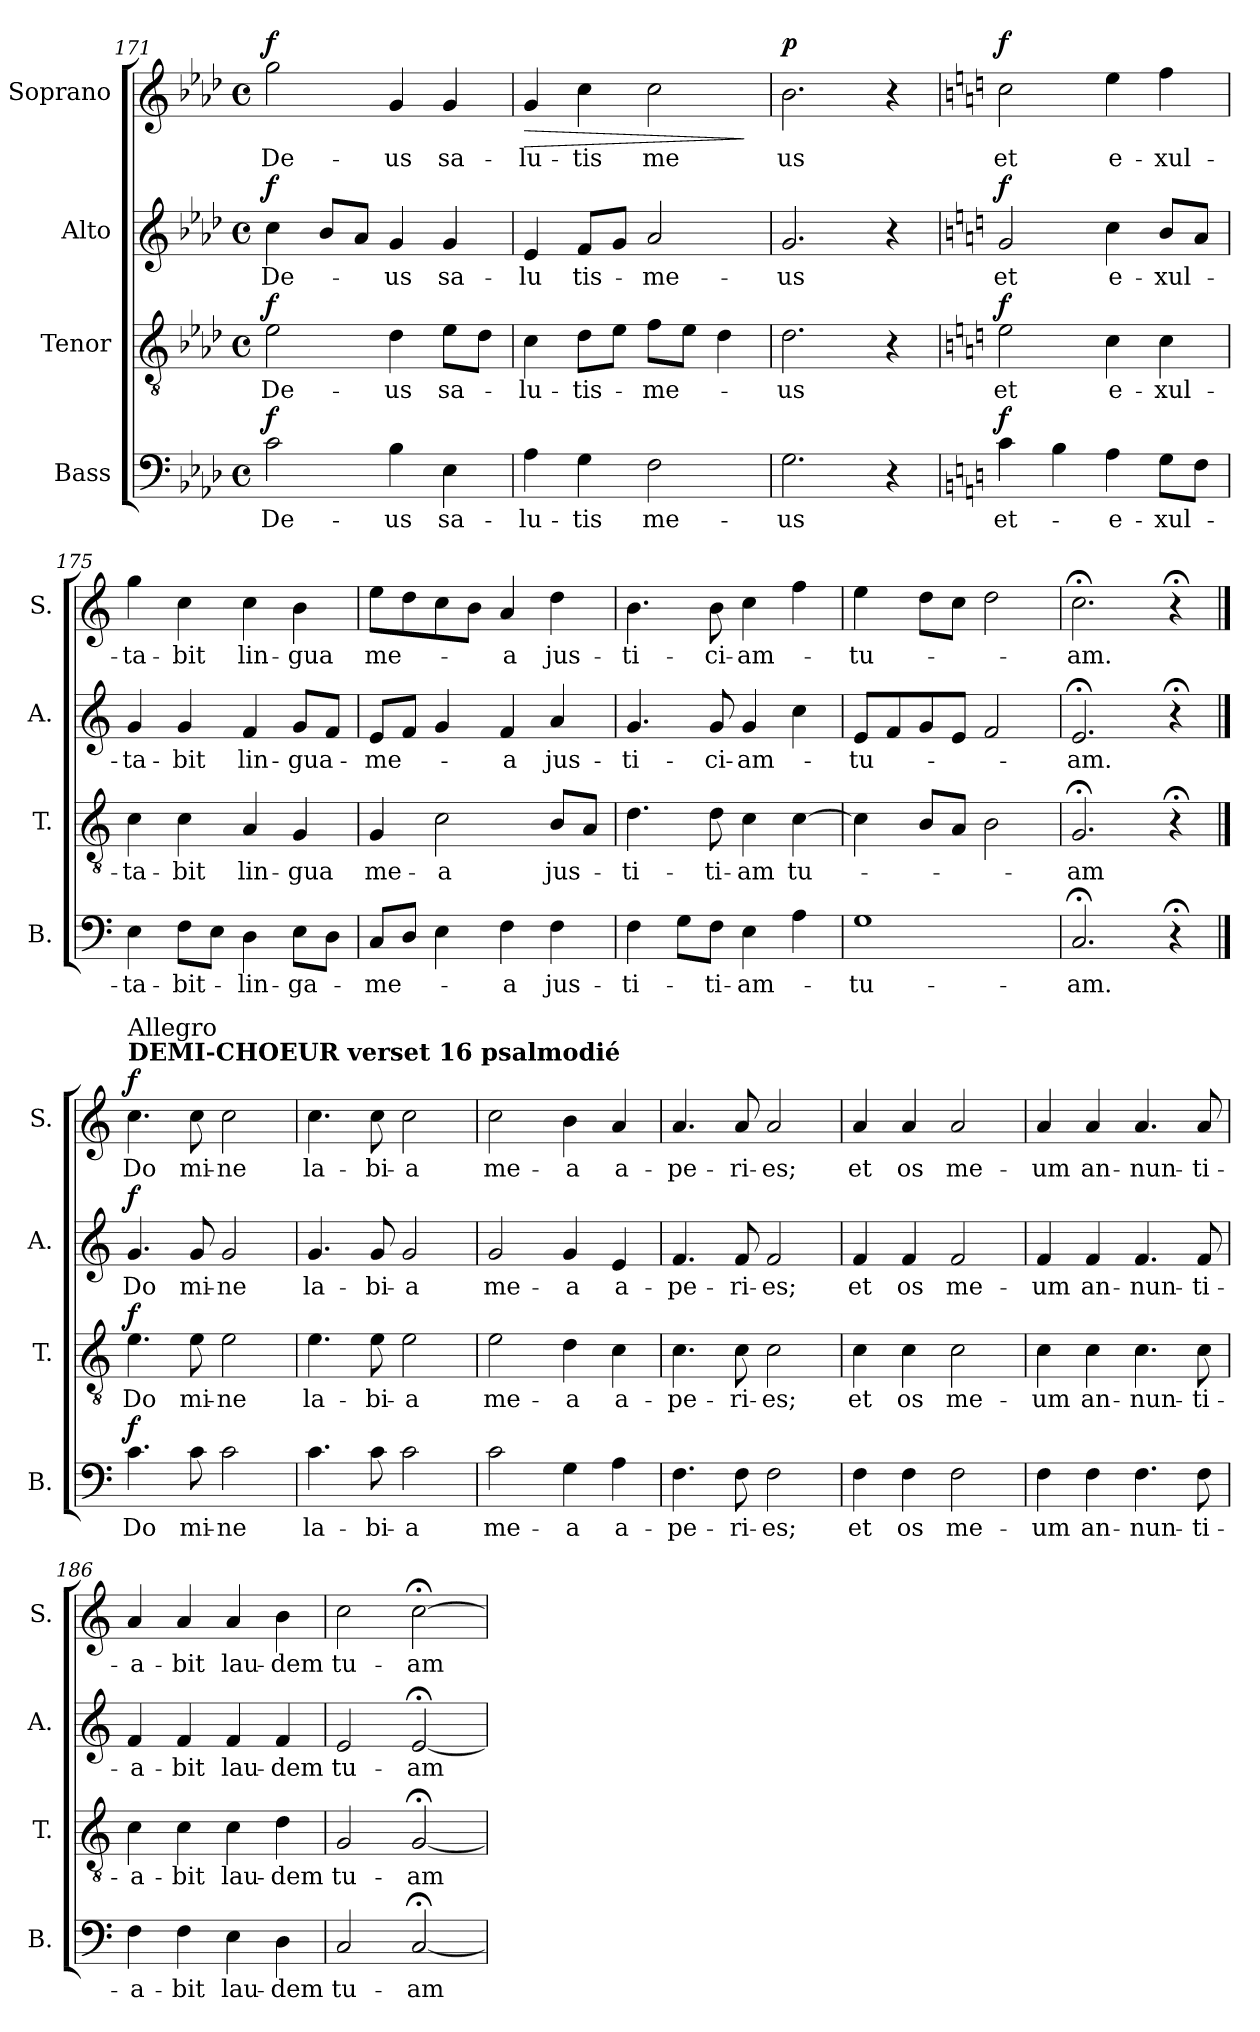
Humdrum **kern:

**kern	**text	**dynam	**kern	**text	**dynam	**kern	**text	**dynam	**kern	**text	**dynam
*part4	*part4	*part4	*part3	*part3	*part3	*part2	*part2	*part2	*part1	*part1	*part1
*staff4	*staff4	*staff4	*staff3	*staff3	*staff3	*staff2	*staff2	*staff2	*staff1	*staff1	*staff1
*I"Bass	*	*	*I"Tenor	*	*	*I"Alto	*	*	*I"Soprano	*	*
*I'B.	*	*	*I'T.	*	*	*I'A.	*	*	*I'S.	*	*
*clefF4	*	*	*clefGv2	*	*	*clefG2	*	*	*clefG2	*	*
*k[b-e-a-d-]	*	*	*k[b-e-a-d-]	*	*	*k[b-e-a-d-]	*	*	*k[b-e-a-d-]	*	*
*M4/4	*	*	*M4/4	*	*	*M4/4	*	*	*M4/4	*	*
*met(c)	*	*	*met(c)	*	*	*met(c)	*	*	*met(c)	*	*
=171	=171	=171	=171	=171	=171	=171	=171	=171	=171	=171	=171
!	!LO:LY:b	!LO:DY:a	!	!LO:LY:b	!LO:DY:a	!	!LO:LY:b	!LO:DY:a	!	!LO:LY:b	!LO:DY:a
2c\	De-	f	2e-\	De-	f	4cc\	De-	f	2gg\	De-	f
.	.	.	.	.	.	8b-/L	.	.	.	.	.
.	.	.	.	.	.	8a-/J	.	.	.	.	.
!	!LO:LY:b	!	!	!LO:LY:b	!	!	!LO:LY:b	!	!	!LO:LY:b	!
4B-\	-us	.	4d-\	-us	.	4g/	-us	.	4g/	-us	.
!	!LO:LY:b	!	!	!LO:LY:b	!	!	!LO:LY:b	!	!	!LO:LY:b	!
4E-\	sa-	.	8e-\L	sa-	.	4g/	sa-	.	4g/	sa-	.
.	.	.	8d-\J	.	.	.	.	.	.	.	.
!!LO:PB:g=z
=172	=172	=172	=172	=172	=172	=172	=172	=172	=172	=172	=172
!	!LO:LY:b	!	!	!LO:LY:b	!	!	!LO:LY:b	!	!	!LO:LY:b	!LO:HP:b
4A-\	-lu-	.	4c\	-lu-	.	4e-/	-lu	.	4g/	-lu-	>
!	!LO:LY:b	!	!	!LO:LY:b	!	!	!LO:LY:b	!	!	!LO:LY:b	!
4G\	-tis	.	8d-\L	-tis-	.	8f/L	tis-	.	4cc\	-tis	.
.	.	.	8e-\J	.	.	8g/J	.	.	.	.	.
!	!LO:LY:b	!	!	!LO:LY:b	!	!	!LO:LY:b	!	!	!LO:LY:b	!
2F\	me-	.	8f\L	-me-	.	2a-/	-me-	.	2cc\	me	.
.	.	.	8e-\J	.	.	.	.	.	.	.	.
.	.	.	4d-\	.	.	.	.	.	.	.	.
.	.	.	.	.	.	.	.	.	.	.	]
=173	=173	=173	=173	=173	=173	=173	=173	=173	=173	=173	=173
!	!LO:LY:b	!	!	!LO:LY:b	!	!	!LO:LY:b	!	!	!LO:LY:b	!LO:DY:a
2.G\	-us	.	2.d-\	-us	.	2.g/	-us	.	2.b-\	us	p
4r	.	.	4r	.	.	4r	.	.	4r	.	.
=174	=174	=174	=174	=174	=174	=174	=174	=174	=174	=174	=174
*k[]	*	*	*k[]	*	*	*k[]	*	*	*k[]	*	*
!	!LO:LY:b	!LO:DY:a	!	!LO:LY:b	!LO:DY:a	!	!LO:LY:b	!LO:DY:a	!	!LO:LY:b	!LO:DY:a
4c\	et-	f	2e\	et	f	2g/	et	f	2cc\	et	f
4B\	.	.	.	.	.	.	.	.	.	.	.
!	!LO:LY:b	!	!	!LO:LY:b	!	!	!LO:LY:b	!	!	!LO:LY:b	!
4A\	e-	.	4c\	e-	.	4cc\	e-	.	4ee\	e-	.
!	!LO:LY:b	!	!	!LO:LY:b	!	!	!LO:LY:b	!	!	!LO:LY:b	!
8G\L	-xul-	.	4c\	-xul-	.	8b/L	-xul-	.	4ff\	-xul-	.
8F\J	.	.	.	.	.	8a/J	.	.	.	.	.
=175	=175	=175	=175	=175	=175	=175	=175	=175	=175	=175	=175
!	!LO:LY:b	!	!	!LO:LY:b	!	!	!LO:LY:b	!	!	!LO:LY:b	!
4E\	-ta-	.	4c\	-ta-	.	4g/	-ta-	.	4gg\	-ta-	.
!	!LO:LY:b	!	!	!LO:LY:b	!	!	!LO:LY:b	!	!	!LO:LY:b	!
8F\L	-bit-	.	4c\	-bit	.	4g/	-bit	.	4cc\	-bit	.
8E\J	.	.	.	.	.	.	.	.	.	.	.
!	!LO:LY:b	!	!	!LO:LY:b	!	!	!LO:LY:b	!	!	!LO:LY:b	!
4D\	-lin-	.	4A/	lin-	.	4f/	lin-	.	4cc\	lin-	.
!	!LO:LY:b	!	!	!LO:LY:b	!	!	!LO:LY:b	!	!	!LO:LY:b	!
8E\L	-ga-	.	4G/	-gua	.	8g/L	-gua-	.	4b\	-gua	.
8D\J	.	.	.	.	.	8f/J	.	.	.	.	.
=176	=176	=176	=176	=176	=176	=176	=176	=176	=176	=176	=176
!	!LO:LY:b	!	!	!LO:LY:b	!	!	!LO:LY:b	!	!	!LO:LY:b	!
8C/L	-me-	.	4G/	me-	.	8e/L	-me-	.	8ee\L	me-	.
8D/J	.	.	.	.	.	8f/J	.	.	8dd\	.	.
!	!	!	!	!LO:LY:b	!	!	!	!	!	!	!
4E\	.	.	2c\	-a	.	4g/	.	.	8cc\	.	.
.	.	.	.	.	.	.	.	.	8b\J	.	.
!	!LO:LY:b	!	!	!	!	!	!LO:LY:b	!	!	!LO:LY:b	!
4F\	-a	.	.	.	.	4f/	-a	.	4a/	-a	.
!	!LO:LY:b	!	!	!LO:LY:b	!	!	!LO:LY:b	!	!	!LO:LY:b	!
4F\	jus-	.	8B/L	jus-	.	4a/	jus-	.	4dd\	jus-	.
.	.	.	8A/J	.	.	.	.	.	.	.	.
=177	=177	=177	=177	=177	=177	=177	=177	=177	=177	=177	=177
!	!LO:LY:b	!	!	!LO:LY:b	!	!	!LO:LY:b	!	!	!LO:LY:b	!
4F\	-ti-	.	4.d\	-ti-	.	4.g/	-ti-	.	4.b\	-ti-	.
8G\L	.	.	.	.	.	.	.	.	.	.	.
!	!LO:LY:b	!	!	!LO:LY:b	!	!	!LO:LY:b	!	!	!LO:LY:b	!
8F\J	-ti-	.	8d\	-ti-	.	8g/	-ci-	.	8b\	-ci-	.
!	!LO:LY:b	!	!	!LO:LY:b	!	!	!LO:LY:b	!	!	!LO:LY:b	!
4E\	-am-	.	4c\	-am	.	4g/	-am-	.	4cc\	-am-	.
!	!	!	!	!LO:LY:b	!	!	!	!	!	!	!
4A\	.	.	[4c\	tu-	.	4cc\	.	.	4ff\	.	.
!!LO:LB:g=z
=178	=178	=178	=178	=178	=178	=178	=178	=178	=178	=178	=178
!	!LO:LY:b	!	!	!	!	!	!LO:LY:b	!	!	!LO:LY:b	!
1G	-tu-	.	4c\]	.	.	8e/L	-tu-	.	4ee\	-tu-	.
.	.	.	.	.	.	8f/	.	.	.	.	.
.	.	.	8B/L	.	.	8g/	.	.	8dd\L	.	.
.	.	.	8A/J	.	.	8e/J	.	.	8cc\J	.	.
.	.	.	2B\	.	.	2f/	.	.	2dd\	.	.
=179	=179	=179	=179	=179	=179	=179	=179	=179	=179	=179	=179
!	!LO:LY:b	!	!	!LO:LY:b	!	!	!LO:LY:b	!	!	!LO:LY:b	!
2.C;</	-am.	.	2.G;</	am	.	2.e;</	-am.	.	2.cc;<\	am.	.
4r;<	.	.	4r;<	.	.	4r;<	.	.	4r;<	.	.
==180	==180	==180	==180	==180	==180	==180	==180	==180	==180	==180	==180
*	*	*	*	*	*	*	*	*	*MM130	*	*
!	!	!	!	!	!	!	!	!	!LO:TX:a:B:t=DEMI-CHOEUR verset 16 psalmodié	!	!
!	!	!	!	!	!	!	!	!	!LO:TX:a:t=Allegro	!	!
!	!LO:LY:b	!LO:DY:a	!	!LO:LY:b	!LO:DY:a	!	!LO:LY:b	!LO:DY:a	!	!LO:LY:b	!LO:DY:a
4.c\	Do	f	4.e\	Do	f	4.g/	Do	f	4.cc\	Do	f
!	!LO:LY:b	!	!	!LO:LY:b	!	!	!LO:LY:b	!	!	!LO:LY:b	!
8c\	-mi-	.	8e\	-mi-	.	8g/	-mi-	.	8cc\	-mi-	.
!	!LO:LY:b	!	!	!LO:LY:b	!	!	!LO:LY:b	!	!	!LO:LY:b	!
2c\	-ne	.	2e\	-ne	.	2g/	-ne	.	2cc\	-ne	.
=181	=181	=181	=181	=181	=181	=181	=181	=181	=181	=181	=181
!	!LO:LY:b	!	!	!LO:LY:b	!	!	!LO:LY:b	!	!	!LO:LY:b	!
4.c\	la-	.	4.e\	la-	.	4.g/	la-	.	4.cc\	la-	.
!	!LO:LY:b	!	!	!LO:LY:b	!	!	!LO:LY:b	!	!	!LO:LY:b	!
8c\	-bi-	.	8e\	-bi-	.	8g/	-bi-	.	8cc\	-bi-	.
!	!LO:LY:b	!	!	!LO:LY:b	!	!	!LO:LY:b	!	!	!LO:LY:b	!
2c\	-a	.	2e\	-a	.	2g/	-a	.	2cc\	-a	.
=182	=182	=182	=182	=182	=182	=182	=182	=182	=182	=182	=182
!	!LO:LY:b	!	!	!LO:LY:b	!	!	!LO:LY:b	!	!	!LO:LY:b	!
2c\	me-	.	2e\	me-	.	2g/	me-	.	2cc\	me-	.
!	!LO:LY:b	!	!	!LO:LY:b	!	!	!LO:LY:b	!	!	!LO:LY:b	!
4G\	-a	.	4d\	-a	.	4g/	-a	.	4b\	-a	.
!	!LO:LY:b	!	!	!LO:LY:b	!	!	!LO:LY:b	!	!	!LO:LY:b	!
4A\	a-	.	4c\	a-	.	4e/	a-	.	4a/	a-	.
=183	=183	=183	=183	=183	=183	=183	=183	=183	=183	=183	=183
!	!LO:LY:b	!	!	!LO:LY:b	!	!	!LO:LY:b	!	!	!LO:LY:b	!
4.F\	-pe-	.	4.c\	-pe-	.	4.f/	-pe-	.	4.a/	-pe-	.
!	!LO:LY:b	!	!	!LO:LY:b	!	!	!LO:LY:b	!	!	!LO:LY:b	!
8F\	-ri-	.	8c\	-ri-	.	8f/	-ri-	.	8a/	-ri-	.
!	!LO:LY:b	!	!	!LO:LY:b	!	!	!LO:LY:b	!	!	!LO:LY:b	!
2F\	-es;	.	2c\	-es;	.	2f/	-es;	.	2a/	-es;	.
=184	=184	=184	=184	=184	=184	=184	=184	=184	=184	=184	=184
!	!LO:LY:b	!	!	!LO:LY:b	!	!	!LO:LY:b	!	!	!LO:LY:b	!
4F\	et	.	4c\	et	.	4f/	et	.	4a/	et	.
!	!LO:LY:b	!	!	!LO:LY:b	!	!	!LO:LY:b	!	!	!LO:LY:b	!
4F\	os	.	4c\	os	.	4f/	os	.	4a/	os	.
!	!LO:LY:b	!	!	!LO:LY:b	!	!	!LO:LY:b	!	!	!LO:LY:b	!
2F\	me-	.	2c\	me-	.	2f/	me-	.	2a/	me-	.
!!LO:LB:g=z
=185	=185	=185	=185	=185	=185	=185	=185	=185	=185	=185	=185
!	!LO:LY:b	!	!	!LO:LY:b	!	!	!LO:LY:b	!	!	!LO:LY:b	!
4F\	-um	.	4c\	-um	.	4f/	-um	.	4a/	-um	.
!	!LO:LY:b	!	!	!LO:LY:b	!	!	!LO:LY:b	!	!	!LO:LY:b	!
4F\	an-	.	4c\	an-	.	4f/	an-	.	4a/	an-	.
!	!LO:LY:b	!	!	!LO:LY:b	!	!	!LO:LY:b	!	!	!LO:LY:b	!
4.F\	-nun-	.	4.c\	-nun-	.	4.f/	-nun-	.	4.a/	-nun-	.
!	!LO:LY:b	!	!	!LO:LY:b	!	!	!LO:LY:b	!	!	!LO:LY:b	!
8F\	-ti-	.	8c\	-ti-	.	8f/	-ti-	.	8a/	-ti-	.
=186	=186	=186	=186	=186	=186	=186	=186	=186	=186	=186	=186
!	!LO:LY:b	!	!	!LO:LY:b	!	!	!LO:LY:b	!	!	!LO:LY:b	!
4F\	-a-	.	4c\	-a-	.	4f/	-a-	.	4a/	-a-	.
!	!LO:LY:b	!	!	!LO:LY:b	!	!	!LO:LY:b	!	!	!LO:LY:b	!
4F\	-bit	.	4c\	-bit	.	4f/	-bit	.	4a/	-bit	.
!	!LO:LY:b	!	!	!LO:LY:b	!	!	!LO:LY:b	!	!	!LO:LY:b	!
4E\	lau-	.	4c\	lau-	.	4f/	lau-	.	4a/	lau-	.
!	!LO:LY:b	!	!	!LO:LY:b	!	!	!LO:LY:b	!	!	!LO:LY:b	!
4D\	-dem	.	4d\	-dem	.	4f/	-dem	.	4b\	-dem	.
=187	=187	=187	=187	=187	=187	=187	=187	=187	=187	=187	=187
!	!LO:LY:b	!	!	!LO:LY:b	!	!	!LO:LY:b	!	!	!LO:LY:b	!
2C/	tu-	.	2G/	tu-	.	2e/	tu-	.	2cc\	tu-	.
!	!LO:LY:b	!	!	!LO:LY:b	!	!	!LO:LY:b	!	!	!LO:LY:b	!
[2C;</	-am	.	[2G;</	-am	.	[2e;</	-am	.	[2cc;<\	-am	.
=	=	=	=	=	=	=	=	=	=	=	=
*-	*-	*-	*-	*-	*-	*-	*-	*-	*-	*-	*-
